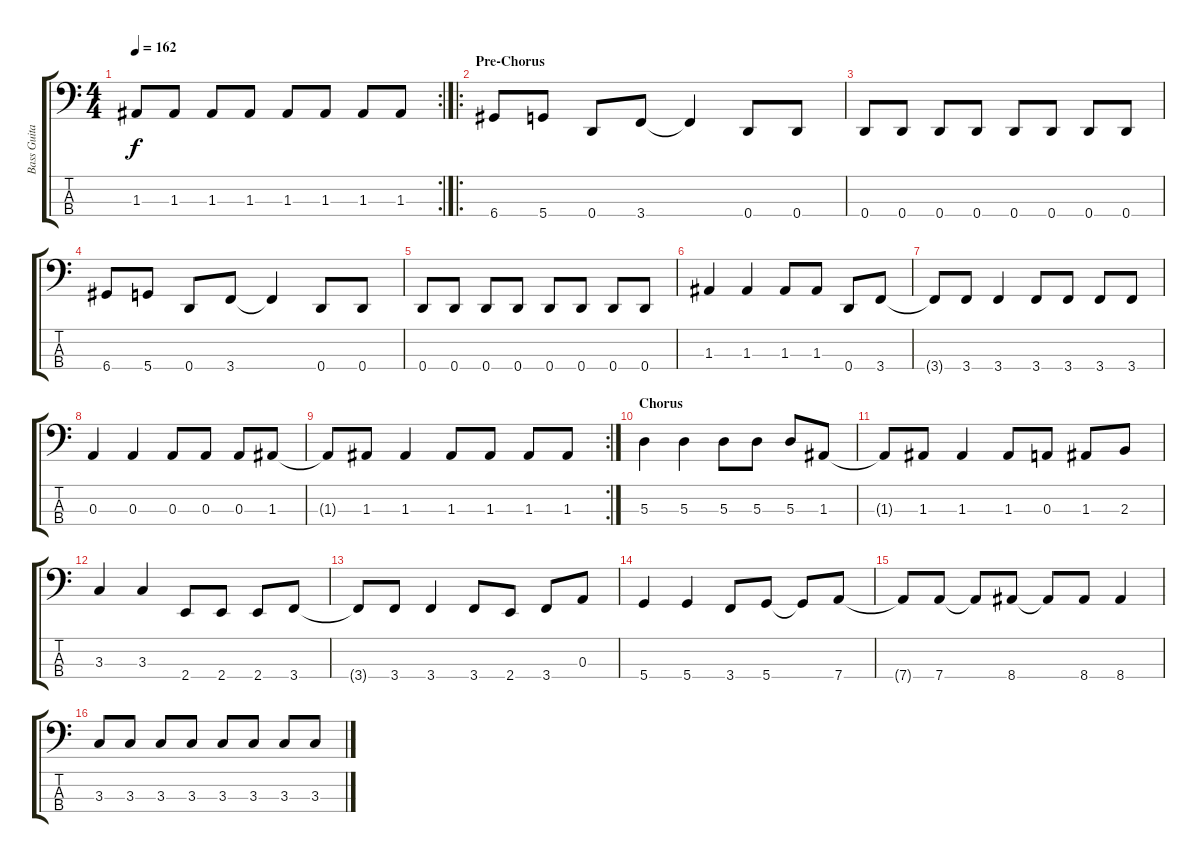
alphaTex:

\track ("Bass Guitar" "Bass Guita") {instrument electricbasspick}
\staff {score tabs}
\tuning (G2 D2 A1 D1) {hide}
\rc 2
\ts (4 4)
\tempo 162
\clef f4
\ks c
1.3{t}.8{dy f} 1.3.8 1.3.8 1.3.8 1.3.8 1.3.8 1.3.8 1.3.8 |
\ro
\section ("" "Pre-Chorus")
6.4.8 5.4.8 0.4.8 3.4.8 3.4{t}.4 0.4.8 0.4.8 |
0.4.8 0.4.8 0.4.8 0.4.8 0.4.8 0.4.8 0.4.8 0.4.8 |
6.4.8 5.4.8 0.4.8 3.4.8 3.4{t}.4 0.4.8 0.4.8 |
0.4.8 0.4.8 0.4.8 0.4.8 0.4.8 0.4.8 0.4.8 0.4.8 |
1.3.4 1.3.4 1.3.8 1.3.8 0.4.8 3.4.8 |
3.4{t}.8 3.4.8 3.4.4 3.4.8 3.4.8 3.4.8 3.4.8 |
0.3.4 0.3.4 0.3.8 0.3.8 0.3.8 1.3.8 |
\rc 2
1.3{t}.8 1.3.8 1.3.4 1.3.8 1.3.8 1.3.8 1.3.8 |
\section ("" "Chorus")
5.3.4 5.3.4 5.3.8 5.3.8 5.3.8 1.3.8 |
1.3{t}.8 1.3.8 1.3.4 1.3.8 0.3.8 1.3.8 2.3.8 |
3.3.4 3.3.4 2.4.8 2.4.8 2.4.8 3.4.8 |
3.4{t}.8 3.4.8 3.4.4 3.4.8 2.4.8 3.4.8 0.3.8 |
5.4.4 5.4.4 3.4.8 5.4.8 5.4{t}.8 7.4.8 |
7.4{t}.8 7.4.8 7.4{t}.8 8.4.8 8.4{t}.8 8.4.8 8.4.4 |
3.3.8 3.3.8 3.3.8 3.3.8 3.3.8 3.3.8 3.3.8 3.3.8
